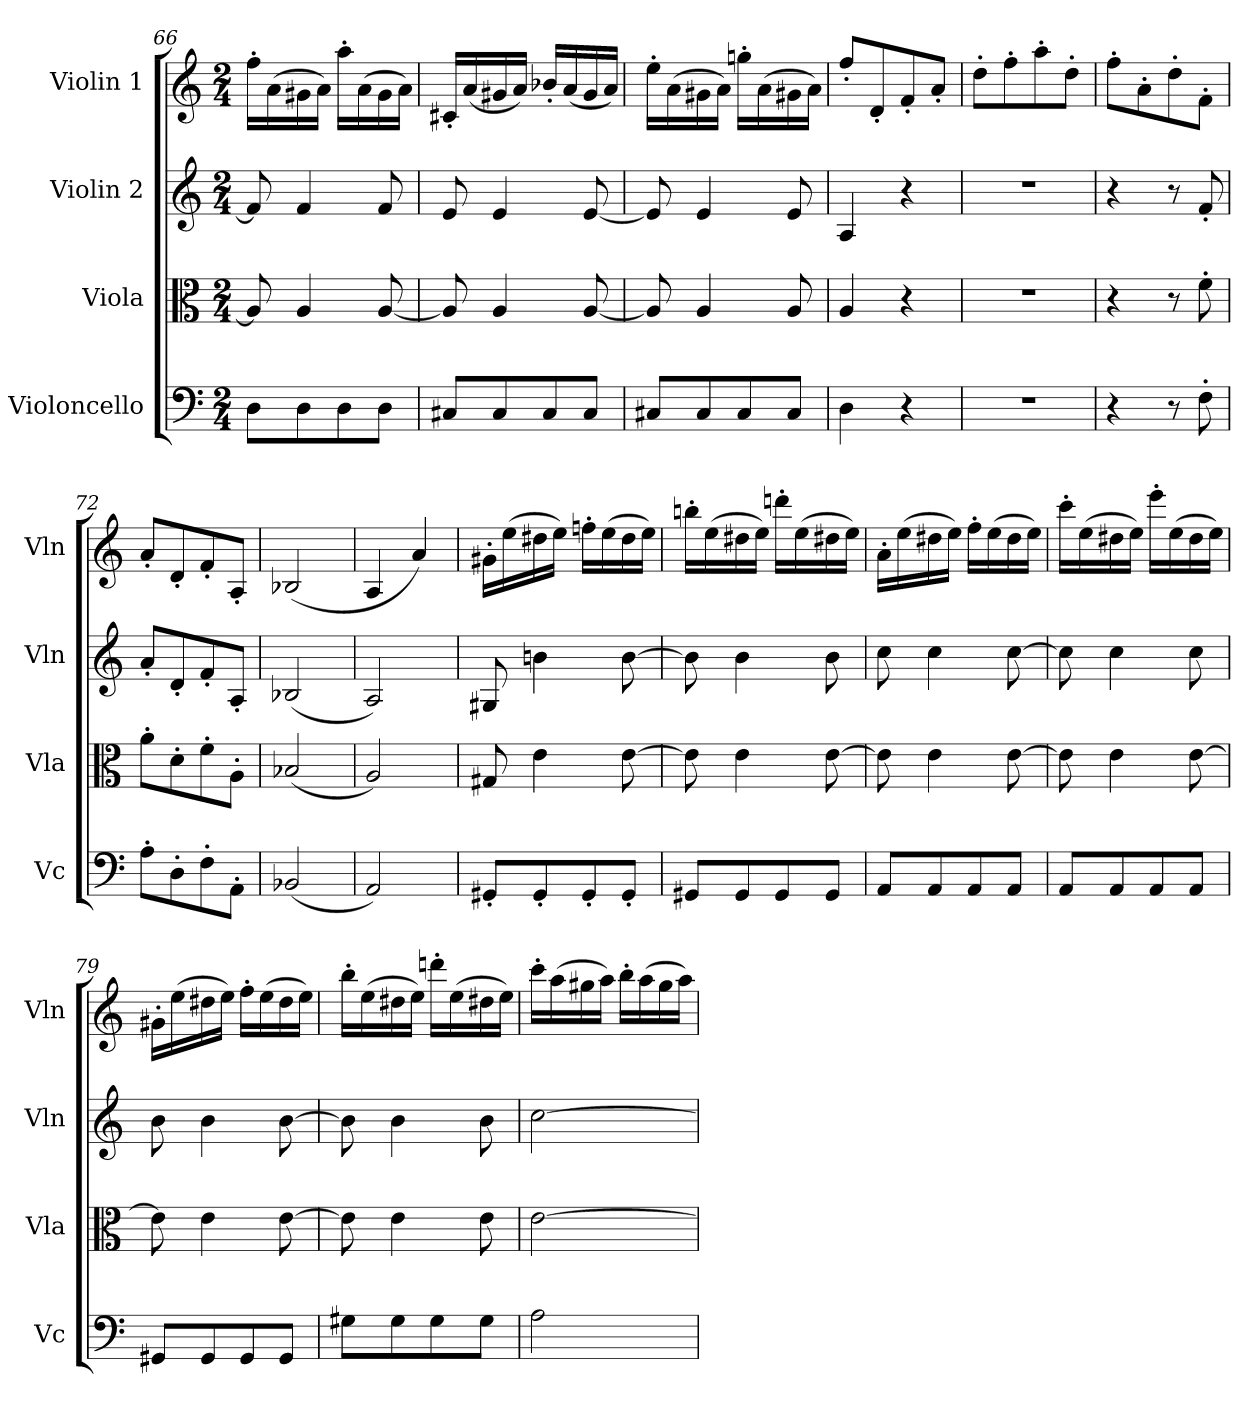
**kern	**kern	**kern	**kern
*part4	*part3	*part2	*part1
*staff4	*staff3	*staff2	*staff1
*I"Violoncello	*I"Viola	*I"Violin 2	*I"Violin 1
*I'Vc	*I'Vla	*I'Vln	*I'Vln
*clefF4	*clefC3	*clefG2	*clefG2
*k[]	*k[]	*k[]	*k[]
*M2/4	*M2/4	*M2/4	*M2/4
=66	=66	=66	=66
8D\L	8A/]	8f/]	16ff'\LL
.	.	.	(16a\
8D\	4A/	4f/	16g#X\
.	.	.	16a\JJ)
8D\	.	.	16aa'\LL
.	.	.	(16a\
8D\J	[8A/	8f/	16g#\
.	.	.	16a\JJ)
=67	=67	=67	=67
8C#X/L	8A/]	8e/	16c#X'/LL
.	.	.	(16a/
8C#/	4A/	4e/	16g#X/
.	.	.	16a/JJ)
8C#/	.	.	16b-X'/LL
.	.	.	(16a/
8C#/J	[8A/	[8e/	16g#/
.	.	.	16a/JJ)
!!LO:LB:g=z
=68	=68	=68	=68
8C#X/L	8A/]	8e/]	16ee'\LL
.	.	.	(16a\
8C#/	4A/	4e/	16g#X\
.	.	.	16a\JJ)
8C#/	.	.	16ggn'\LL
.	.	.	(16a\
8C#/J	8A/	8e/	16g#X\
.	.	.	16a\JJ)
=69	=69	=69	=69
4D\	4A/	4A/	8ff'/L
.	.	.	8d'/
4r	4r	4r	8f'/
.	.	.	8a'/J
=70	=70	=70	=70
2r	2r	2r	8dd'\L
.	.	.	8ff'\
.	.	.	8aa'\
.	.	.	8dd'\J
=71	=71	=71	=71
4r	4r	4r	8ff'\L
.	.	.	8a'\
8r	8r	8r	8dd'\
8F'\	8f'\	8f'/	8f'\J
=72	=72	=72	=72
8A'\L	8a'\L	8a'/L	8a'/L
8D'\	8d'\	8d'/	8d'/
8F'\	8f'\	8f'/	8f'/
8AA'\J	8A'\J	8A'/J	8A'/J
=73	=73	=73	=73
(2BB-X/	(2B-X/	(2B-X/	(<2B-X/
=74	=74	=74	=74
2AA/)	2A/)	2A/)	4A/
.	.	.	4a/)
!!LO:LB:g=z
=75	=75	=75	=75
8GG#X'/L	8G#X/	8G#X/	16g#X'\LL
.	.	.	(16ee\
8GG#'/	4e\	4bn\	16dd#X\
.	.	.	16ee\JJ)
8GG#'/	.	.	16ffn'\LL
.	.	.	(16ee\
8GG#'/J	[8e\	[8b\	16dd#\
.	.	.	16ee\JJ)
=76	=76	=76	=76
8GG#X/L	8e\]	8b\]	16bbn'\LL
.	.	.	(16ee\
8GG#/	4e\	4b\	16dd#X\
.	.	.	16ee\JJ)
8GG#/	.	.	16dddn'\LL
.	.	.	(16ee\
8GG#/J	[8e\	8b\	16dd#X\
.	.	.	16ee\JJ)
=77	=77	=77	=77
8AA/L	8e\]	8cc\	16a'\LL
.	.	.	(16ee\
8AA/	4e\	4cc\	16dd#X\
.	.	.	16ee\JJ)
8AA/	.	.	16ff'\LL
.	.	.	(16ee\
8AA/J	[8e\	[8cc\	16dd#\
.	.	.	16ee\JJ)
=78	=78	=78	=78
8AA/L	8e\]	8cc\]	16ccc'\LL
.	.	.	(16ee\
8AA/	4e\	4cc\	16dd#X\
.	.	.	16ee\JJ)
8AA/	.	.	16eee'\LL
.	.	.	(16ee\
8AA/J	[8e\	8cc\	16dd#\
.	.	.	16ee\JJ)
!!LO:PB:g=z
=79	=79	=79	=79
8GG#X/L	8e\]	8b\	16g#X'\LL
.	.	.	(16ee\
8GG#/	4e\	4b\	16dd#X\
.	.	.	16ee\JJ)
8GG#/	.	.	16ff'\LL
.	.	.	(16ee\
8GG#/J	[8e\	[8b\	16dd#\
.	.	.	16ee\JJ)
=80	=80	=80	=80
8G#X\L	8e\]	8b\]	16bb'\LL
.	.	.	(16ee\
8G#\	4e\	4b\	16dd#X\
.	.	.	16ee\JJ)
8G#\	.	.	16dddn'\LL
.	.	.	(16ee\
8G#\J	8e\	8b\	16dd#X\
.	.	.	16ee\JJ)
=81	=81	=81	=81
2A\	[2e\	[2cc\	16ccc'\LL
.	.	.	(16aa\
.	.	.	16gg#X\
.	.	.	16aa\JJ)
.	.	.	16bb'\LL
.	.	.	(16aa\
.	.	.	16gg#\
.	.	.	16aa\JJ)
=	=	=	=
*-	*-	*-	*-
